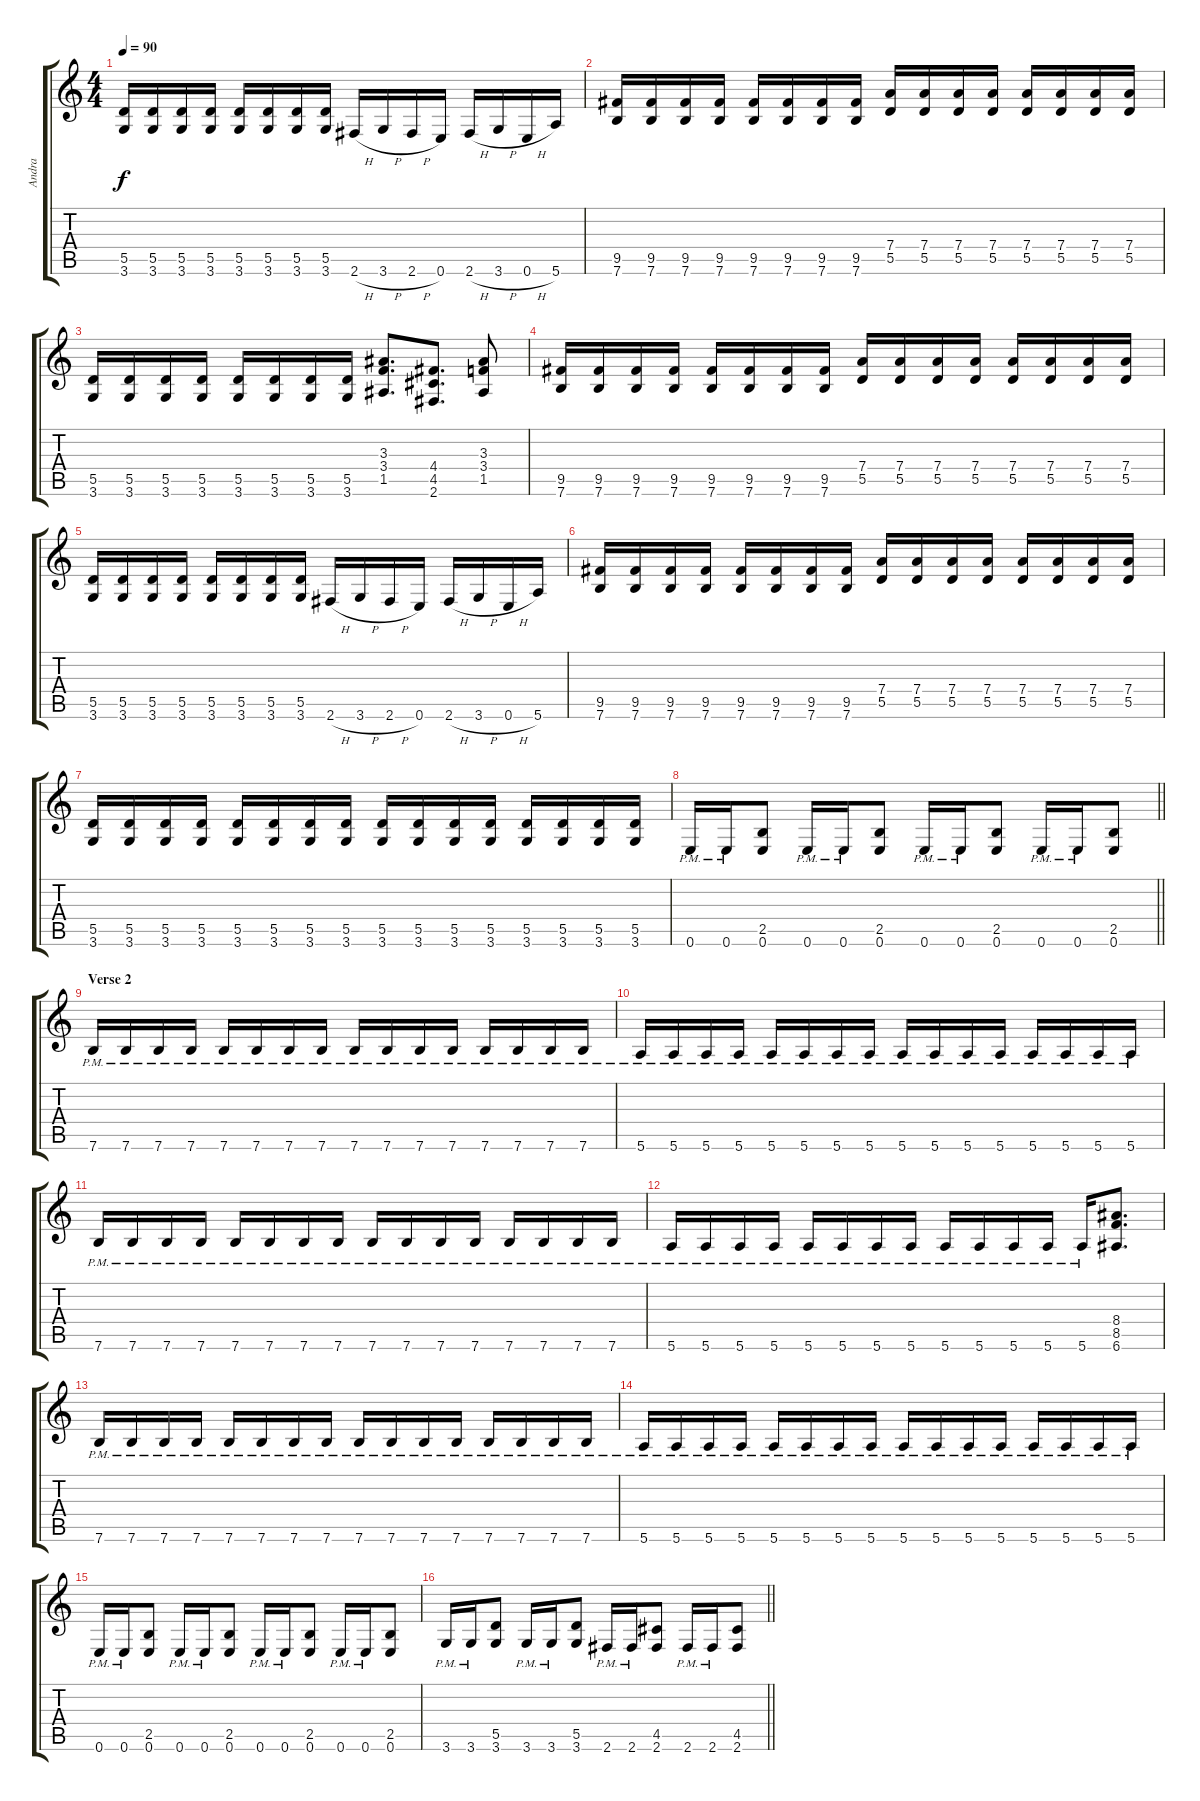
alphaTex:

\track ("Andra" "Andra") {instrument distortionguitar}
\staff {score tabs}
\tuning (E4 B3 G3 D3 A2 E2) {hide}
\ts (4 4)
\tempo 90
\clef g2
\ks c
(5.5 3.6).16{dy f} (5.5 3.6).16 (5.5 3.6).16 (5.5 3.6).16 (5.5 3.6).16 (5.5 3.6).16 (5.5 3.6).16 (5.5 3.6).16 2.6{h}.16 3.6{h}.16 2.6{h}.16 0.6.16 2.6{h}.16 3.6{h}.16 0.6{h}.16 5.6.16 |
(9.5 7.6).16 (9.5 7.6).16 (9.5 7.6).16 (9.5 7.6).16 (9.5 7.6).16 (9.5 7.6).16 (9.5 7.6).16 (9.5 7.6).16 (7.4 5.5).16 (7.4 5.5).16 (7.4 5.5).16 (7.4 5.5).16 (7.4 5.5).16 (7.4 5.5).16 (7.4 5.5).16 (7.4 5.5).16 |
(5.5 3.6).16 (5.5 3.6).16 (5.5 3.6).16 (5.5 3.6).16 (5.5 3.6).16 (5.5 3.6).16 (5.5 3.6).16 (5.5 3.6).16 (3.3 3.4 1.5).8{d} (4.4 4.5 2.6).8{d} (3.3 3.4 1.5).8 |
(9.5 7.6).16 (9.5 7.6).16 (9.5 7.6).16 (9.5 7.6).16 (9.5 7.6).16 (9.5 7.6).16 (9.5 7.6).16 (9.5 7.6).16 (7.4 5.5).16 (7.4 5.5).16 (7.4 5.5).16 (7.4 5.5).16 (7.4 5.5).16 (7.4 5.5).16 (7.4 5.5).16 (7.4 5.5).16 |
(5.5 3.6).16 (5.5 3.6).16 (5.5 3.6).16 (5.5 3.6).16 (5.5 3.6).16 (5.5 3.6).16 (5.5 3.6).16 (5.5 3.6).16 2.6{h}.16 3.6{h}.16 2.6{h}.16 0.6.16 2.6{h}.16 3.6{h}.16 0.6{h}.16 5.6.16 |
(9.5 7.6).16 (9.5 7.6).16 (9.5 7.6).16 (9.5 7.6).16 (9.5 7.6).16 (9.5 7.6).16 (9.5 7.6).16 (9.5 7.6).16 (7.4 5.5).16 (7.4 5.5).16 (7.4 5.5).16 (7.4 5.5).16 (7.4 5.5).16 (7.4 5.5).16 (7.4 5.5).16 (7.4 5.5).16 |
(5.5 3.6).16 (5.5 3.6).16 (5.5 3.6).16 (5.5 3.6).16 (5.5 3.6).16 (5.5 3.6).16 (5.5 3.6).16 (5.5 3.6).16 (5.5 3.6).16 (5.5 3.6).16 (5.5 3.6).16 (5.5 3.6).16 (5.5 3.6).16 (5.5 3.6).16 (5.5 3.6).16 (5.5 3.6).16 |
\barLineRight lightlight
0.6{pm}.16 0.6{pm}.16 (2.5 0.6).8 0.6{pm}.16 0.6{pm}.16 (2.5 0.6).8 0.6{pm}.16 0.6{pm}.16 (2.5 0.6).8 0.6{pm}.16 0.6{pm}.16 (2.5 0.6).8 |
\section ("" "Verse 2")
7.6{pm}.16 7.6{pm}.16 7.6{pm}.16 7.6{pm}.16 7.6{pm}.16 7.6{pm}.16 7.6{pm}.16 7.6{pm}.16 7.6{pm}.16 7.6{pm}.16 7.6{pm}.16 7.6{pm}.16 7.6{pm}.16 7.6{pm}.16 7.6{pm}.16 7.6{pm}.16 |
5.6{pm}.16 5.6{pm}.16 5.6{pm}.16 5.6{pm}.16 5.6{pm}.16 5.6{pm}.16 5.6{pm}.16 5.6{pm}.16 5.6{pm}.16 5.6{pm}.16 5.6{pm}.16 5.6{pm}.16 5.6{pm}.16 5.6{pm}.16 5.6{pm}.16 5.6{pm}.16 |
7.6{pm}.16 7.6{pm}.16 7.6{pm}.16 7.6{pm}.16 7.6{pm}.16 7.6{pm}.16 7.6{pm}.16 7.6{pm}.16 7.6{pm}.16 7.6{pm}.16 7.6{pm}.16 7.6{pm}.16 7.6{pm}.16 7.6{pm}.16 7.6{pm}.16 7.6{pm}.16 |
5.6{pm}.16 5.6{pm}.16 5.6{pm}.16 5.6{pm}.16 5.6{pm}.16 5.6{pm}.16 5.6{pm}.16 5.6{pm}.16 5.6{pm}.16 5.6{pm}.16 5.6{pm}.16 5.6{pm}.16 5.6{pm}.16 (8.4 8.5 6.6).8{d} |
7.6{pm}.16 7.6{pm}.16 7.6{pm}.16 7.6{pm}.16 7.6{pm}.16 7.6{pm}.16 7.6{pm}.16 7.6{pm}.16 7.6{pm}.16 7.6{pm}.16 7.6{pm}.16 7.6{pm}.16 7.6{pm}.16 7.6{pm}.16 7.6{pm}.16 7.6{pm}.16 |
5.6{pm}.16 5.6{pm}.16 5.6{pm}.16 5.6{pm}.16 5.6{pm}.16 5.6{pm}.16 5.6{pm}.16 5.6{pm}.16 5.6{pm}.16 5.6{pm}.16 5.6{pm}.16 5.6{pm}.16 5.6{pm}.16 5.6{pm}.16 5.6{pm}.16 5.6{pm}.16 |
0.6{pm}.16 0.6{pm}.16 (2.5 0.6).8 0.6{pm}.16 0.6{pm}.16 (2.5 0.6).8 0.6{pm}.16 0.6{pm}.16 (2.5 0.6).8 0.6{pm}.16 0.6{pm}.16 (2.5 0.6).8 |
\barLineRight lightlight
3.6{pm}.16 3.6{pm}.16 (5.5 3.6).8 3.6{pm}.16 3.6{pm}.16 (5.5 3.6).8 2.6{pm}.16 2.6{pm}.16 (4.5 2.6).8 2.6{pm}.16 2.6{pm}.16 (4.5 2.6).8
